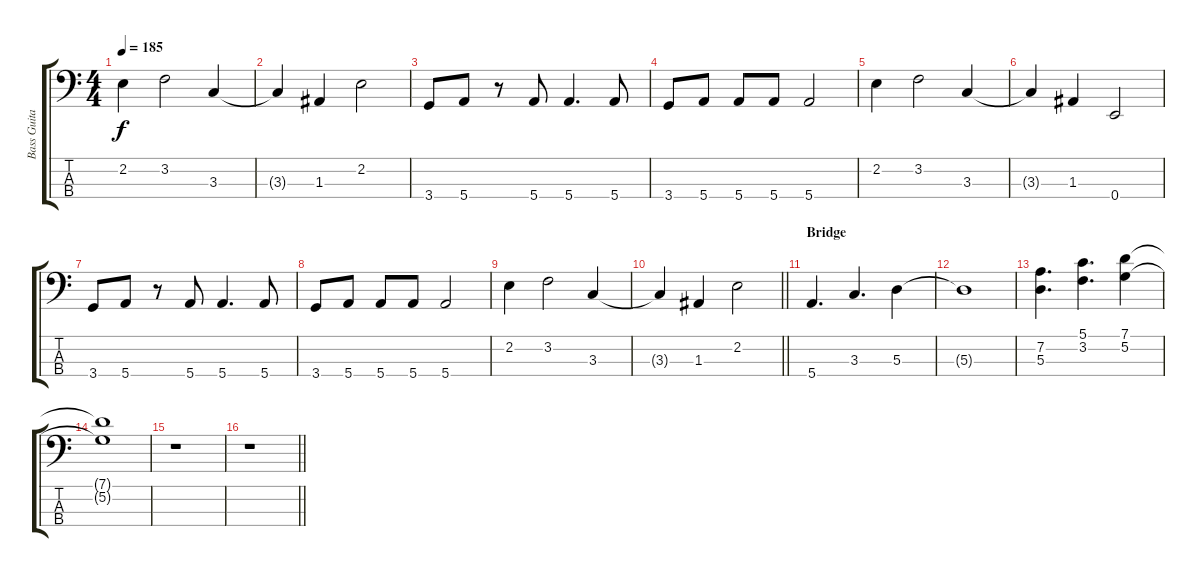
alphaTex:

\track ("Bass Guitar" "Bass Guita") {instrument electricbassfinger}
\staff {score tabs}
\tuning (G2 D2 A1 E1) {hide}
\ts (4 4)
\tempo 185
\clef f4
\ks c
2.2.4{dy f} 3.2.2 3.3.4 |
3.3{t}.4 1.3.4 2.2.2 |
3.4.8 5.4.8 r.8 5.4.8 5.4.4{d} 5.4.8 |
3.4.8 5.4.8 5.4.8 5.4.8 5.4.2 |
2.2.4 3.2.2 3.3.4 |
3.3{t}.4 1.3.4 0.4.2 |
3.4.8 5.4.8 r.8 5.4.8 5.4.4{d} 5.4.8 |
3.4.8 5.4.8 5.4.8 5.4.8 5.4.2 |
2.2.4 3.2.2 3.3.4 |
\barLineRight lightlight
3.3{t}.4 1.3.4 2.2.2 |
\section ("" "Bridge")
5.4.4{d} 3.3.4{d} 5.3.4 |
5.3{t}.1 |
(7.2 5.3).4{d} (5.1 3.2).4{d} (7.1 5.2).4 |
(7.1{t} 5.2{t}).1 |
r.1 |
\barLineRight lightlight
r.1
